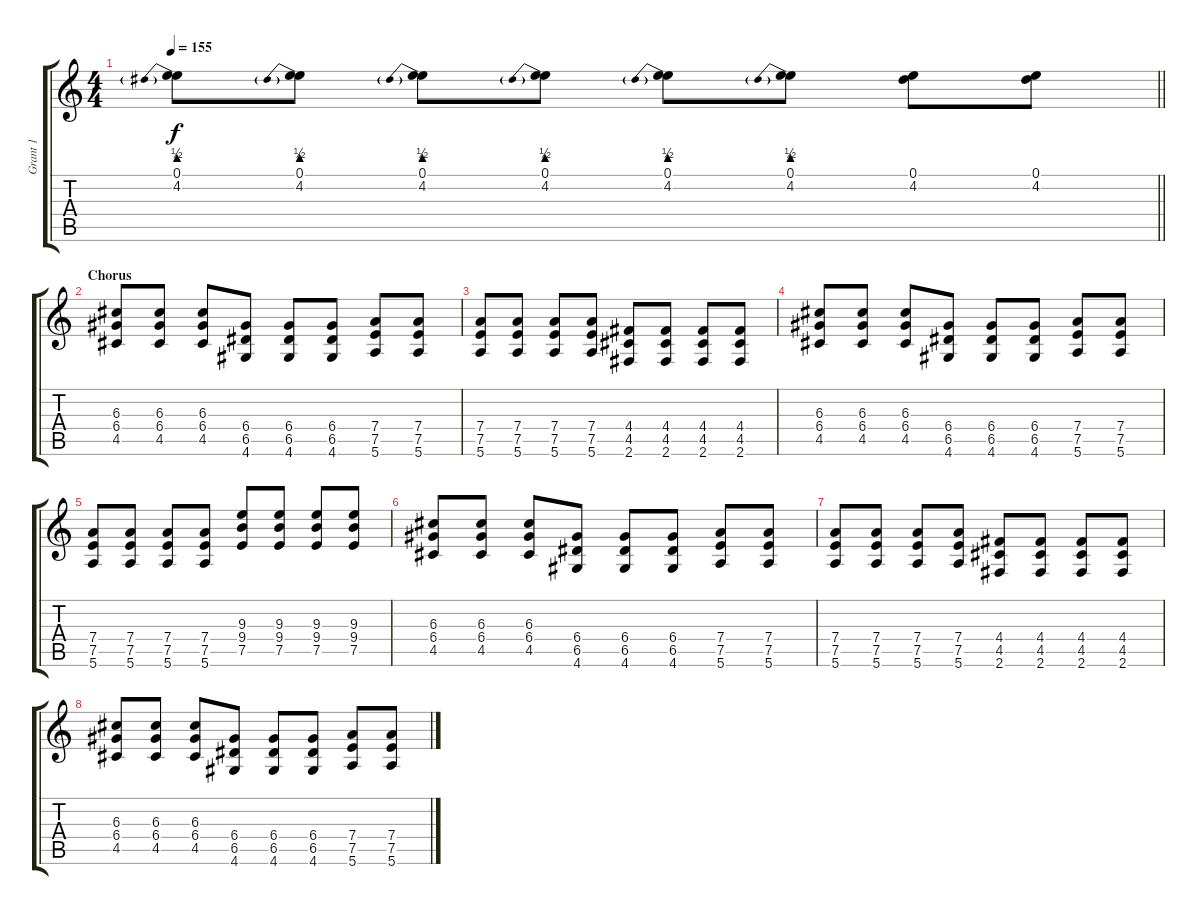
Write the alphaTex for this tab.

\track ("Grant 1" "Grant 1") {instrument overdrivenguitar}
\staff {score tabs}
\tuning (E4 B3 G3 D3 A2 E2) {hide}
\ts (4 4)
\tempo 155
\clef g2
\barLineRight lightlight
\ks c
(0.1 4.2{be (prebend 0 2 60 2)}).8{dy f} (0.1 4.2{be (prebend 0 2 60 2)}).8 (0.1 4.2{be (prebend 0 2 60 2)}).8 (0.1 4.2{be (prebend 0 2 60 2)}).8 (0.1 4.2{be (prebend 0 2 60 2)}).8 (0.1 4.2{be (prebend 0 2 60 2)}).8 (0.1 4.2).8 (0.1 4.2).8 |
\section ("" "Chorus")
(6.3 6.4 4.5).8 (6.3 6.4 4.5).8 (6.3 6.4 4.5).8 (6.4 6.5 4.6).8 (6.4 6.5 4.6).8 (6.4 6.5 4.6).8 (7.4 7.5 5.6).8 (7.4 7.5 5.6).8 |
(7.4 7.5 5.6).8 (7.4 7.5 5.6).8 (7.4 7.5 5.6).8 (7.4 7.5 5.6).8 (4.4 4.5 2.6).8 (4.4 4.5 2.6).8 (4.4 4.5 2.6).8 (4.4 4.5 2.6).8 |
(6.3 6.4 4.5).8 (6.3 6.4 4.5).8 (6.3 6.4 4.5).8 (6.4 6.5 4.6).8 (6.4 6.5 4.6).8 (6.4 6.5 4.6).8 (7.4 7.5 5.6).8 (7.4 7.5 5.6).8 |
(7.4 7.5 5.6).8 (7.4 7.5 5.6).8 (7.4 7.5 5.6).8 (7.4 7.5 5.6).8 (9.3 9.4 7.5).8 (9.3 9.4 7.5).8 (9.3 9.4 7.5).8 (9.3 9.4 7.5).8 |
(6.3 6.4 4.5).8 (6.3 6.4 4.5).8 (6.3 6.4 4.5).8 (6.4 6.5 4.6).8 (6.4 6.5 4.6).8 (6.4 6.5 4.6).8 (7.4 7.5 5.6).8 (7.4 7.5 5.6).8 |
(7.4 7.5 5.6).8 (7.4 7.5 5.6).8 (7.4 7.5 5.6).8 (7.4 7.5 5.6).8 (4.4 4.5 2.6).8 (4.4 4.5 2.6).8 (4.4 4.5 2.6).8 (4.4 4.5 2.6).8 |
(6.3 6.4 4.5).8 (6.3 6.4 4.5).8 (6.3 6.4 4.5).8 (6.4 6.5 4.6).8 (6.4 6.5 4.6).8 (6.4 6.5 4.6).8 (7.4 7.5 5.6).8 (7.4 7.5 5.6).8
